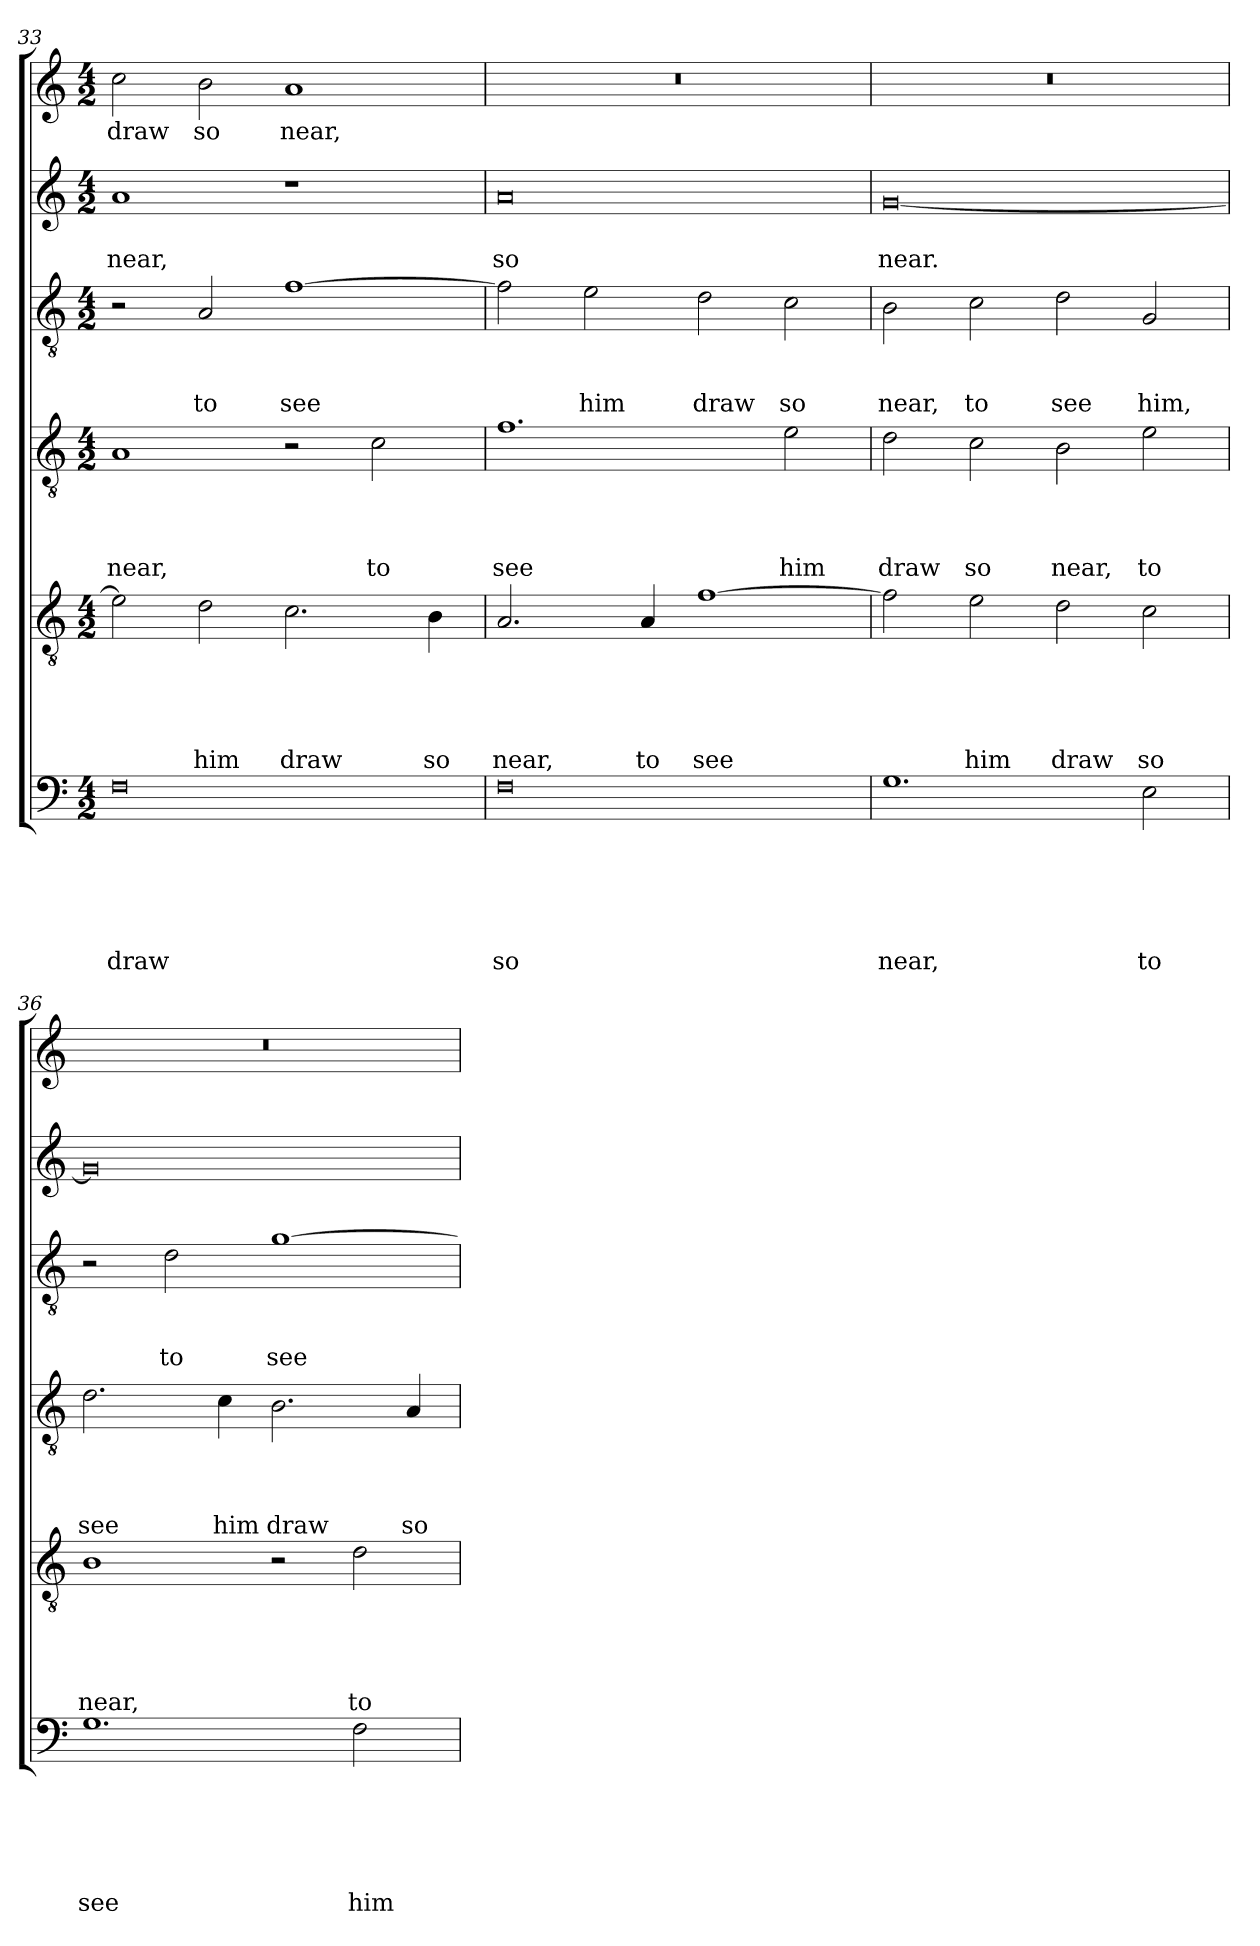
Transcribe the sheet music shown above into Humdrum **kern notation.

**kern	**text	**text	**text	**text	**text	**text	**kern	**text	**text	**text	**text	**text	**kern	**text	**text	**text	**text	**kern	**text	**text	**text	**kern	**text	**text	**kern	**text
*part6	*part6	*part6	*part6	*part6	*part6	*part6	*part5	*part5	*part5	*part5	*part5	*part5	*part4	*part4	*part4	*part4	*part4	*part3	*part3	*part3	*part3	*part2	*part2	*part2	*part1	*part1
*staff6	*staff6	*staff6	*staff6	*staff6	*staff6	*staff6	*staff5	*staff5	*staff5	*staff5	*staff5	*staff5	*staff4	*staff4	*staff4	*staff4	*staff4	*staff3	*staff3	*staff3	*staff3	*staff2	*staff2	*staff2	*staff1	*staff1
!!LO:LB:g=z
*clefF4	*	*	*	*	*	*	*clefGv2	*	*	*	*	*	*clefGv2	*	*	*	*	*clefGv2	*	*	*	*clefG2	*	*	*clefG2	*
*k[]	*	*	*	*	*	*	*k[]	*	*	*	*	*	*k[]	*	*	*	*	*k[]	*	*	*	*k[]	*	*	*k[]	*
*C:	*	*	*	*	*	*	*C:	*	*	*	*	*	*C:	*	*	*	*	*C:	*	*	*	*C:	*	*	*C:	*
*M4/2	*	*	*	*	*	*	*M4/2	*	*	*	*	*	*M4/2	*	*	*	*	*M4/2	*	*	*	*M4/2	*	*	*M4/2	*
=33	=33	=33	=33	=33	=33	=33	=33	=33	=33	=33	=33	=33	=33	=33	=33	=33	=33	=33	=33	=33	=33	=33	=33	=33	=33	=33
!	!	!	!	!	!	!LO:LY:b	!	!	!	!	!	!	!	!	!	!	!LO:LY:b	!	!	!	!	!	!	!LO:LY:b	!	!LO:LY:b
0F	.	.	.	.	.	draw	2e\]	.	.	.	.	.	1A	.	.	.	near,	2r	.	.	.	1a	.	near,	2cc\	draw
!	!	!	!	!	!	!	!	!	!	!	!	!LO:LY:b	!	!	!	!	!	!	!	!	!LO:LY:b	!	!	!	!	!LO:LY:b
.	.	.	.	.	.	.	2d\	.	.	.	.	him	.	.	.	.	.	2A/	.	.	to	.	.	.	2b\	so
!	!	!	!	!	!	!	!	!	!	!	!	!LO:LY:b	!	!	!	!	!	!	!	!	!LO:LY:b	!	!	!	!	!LO:LY:b
.	.	.	.	.	.	.	2.c\	.	.	.	.	draw	2r	.	.	.	.	[1f	.	.	see	1r	.	.	1a	near,
!	!	!	!	!	!	!	!	!	!	!	!	!	!	!	!	!	!LO:LY:b	!	!	!	!	!	!	!	!	!
.	.	.	.	.	.	.	.	.	.	.	.	.	2c\	.	.	.	to	.	.	.	.	.	.	.	.	.
!	!	!	!	!	!	!	!	!	!	!	!	!LO:LY:b	!	!	!	!	!	!	!	!	!	!	!	!	!	!
.	.	.	.	.	.	.	4B\	.	.	.	.	so	.	.	.	.	.	.	.	.	.	.	.	.	.	.
=34	=34	=34	=34	=34	=34	=34	=34	=34	=34	=34	=34	=34	=34	=34	=34	=34	=34	=34	=34	=34	=34	=34	=34	=34	=34	=34
!	!	!	!	!	!	!LO:LY:b	!	!	!	!	!	!LO:LY:b	!	!	!	!	!LO:LY:b	!	!	!	!	!	!	!LO:LY:b	!	!
0F	.	.	.	.	.	so	2.A/	.	.	.	.	near,	1.f	.	.	.	see	2f\]	.	.	.	0a	.	so	0r	.
!	!	!	!	!	!	!	!	!	!	!	!	!	!	!	!	!	!	!	!	!	!LO:LY:b	!	!	!	!	!
.	.	.	.	.	.	.	.	.	.	.	.	.	.	.	.	.	.	2e\	.	.	him	.	.	.	.	.
!	!	!	!	!	!	!	!	!	!	!	!	!LO:LY:b	!	!	!	!	!	!	!	!	!	!	!	!	!	!
.	.	.	.	.	.	.	4A/	.	.	.	.	to	.	.	.	.	.	.	.	.	.	.	.	.	.	.
!	!	!	!	!	!	!	!	!	!	!	!	!LO:LY:b	!	!	!	!	!	!	!	!	!LO:LY:b	!	!	!	!	!
.	.	.	.	.	.	.	[1f	.	.	.	.	see	.	.	.	.	.	2d\	.	.	draw	.	.	.	.	.
!	!	!	!	!	!	!	!	!	!	!	!	!	!	!	!	!	!LO:LY:b	!	!	!	!LO:LY:b	!	!	!	!	!
.	.	.	.	.	.	.	.	.	.	.	.	.	2e\	.	.	.	him	2c\	.	.	so	.	.	.	.	.
=35	=35	=35	=35	=35	=35	=35	=35	=35	=35	=35	=35	=35	=35	=35	=35	=35	=35	=35	=35	=35	=35	=35	=35	=35	=35	=35
!	!	!	!	!	!	!LO:LY:b	!	!	!	!	!	!	!	!	!	!	!LO:LY:b	!	!	!	!LO:LY:b	!	!	!LO:LY:b	!	!
1.G	.	.	.	.	.	near,	2f\]	.	.	.	.	.	2d\	.	.	.	draw	2B\	.	.	near,	[0g	.	near.	0r	.
!	!	!	!	!	!	!	!	!	!	!	!	!LO:LY:b	!	!	!	!	!LO:LY:b	!	!	!	!LO:LY:b	!	!	!	!	!
.	.	.	.	.	.	.	2e\	.	.	.	.	him	2c\	.	.	.	so	2c\	.	.	to	.	.	.	.	.
!	!	!	!	!	!	!	!	!	!	!	!	!LO:LY:b	!	!	!	!	!LO:LY:b	!	!	!	!LO:LY:b	!	!	!	!	!
.	.	.	.	.	.	.	2d\	.	.	.	.	draw	2B\	.	.	.	near,	2d\	.	.	see	.	.	.	.	.
!	!	!	!	!	!	!LO:LY:b	!	!	!	!	!	!LO:LY:b	!	!	!	!	!LO:LY:b	!	!	!	!LO:LY:b	!	!	!	!	!
2E\	.	.	.	.	.	to	2c\	.	.	.	.	so	2e\	.	.	.	to	2G/	.	.	him,	.	.	.	.	.
=36	=36	=36	=36	=36	=36	=36	=36	=36	=36	=36	=36	=36	=36	=36	=36	=36	=36	=36	=36	=36	=36	=36	=36	=36	=36	=36
!	!	!	!	!	!	!LO:LY:b	!	!	!	!	!	!LO:LY:b	!	!	!	!	!LO:LY:b	!	!	!	!	!	!	!	!	!
1.G	.	.	.	.	.	see	1B	.	.	.	.	near,	2.d\	.	.	.	see	2r	.	.	.	0g]	.	.	0r	.
!	!	!	!	!	!	!	!	!	!	!	!	!	!	!	!	!	!	!	!	!	!LO:LY:b	!	!	!	!	!
.	.	.	.	.	.	.	.	.	.	.	.	.	.	.	.	.	.	2d\	.	.	to	.	.	.	.	.
!	!	!	!	!	!	!	!	!	!	!	!	!	!	!	!	!	!LO:LY:b	!	!	!	!	!	!	!	!	!
.	.	.	.	.	.	.	.	.	.	.	.	.	4c\	.	.	.	him	.	.	.	.	.	.	.	.	.
!	!	!	!	!	!	!	!	!	!	!	!	!	!	!	!	!	!LO:LY:b	!	!	!	!LO:LY:b	!	!	!	!	!
.	.	.	.	.	.	.	2r	.	.	.	.	.	2.B\	.	.	.	draw	[1g	.	.	see	.	.	.	.	.
!	!	!	!	!	!	!LO:LY:b	!	!	!	!	!	!LO:LY:b	!	!	!	!	!	!	!	!	!	!	!	!	!	!
2F\	.	.	.	.	.	him	2d\	.	.	.	.	to	.	.	.	.	.	.	.	.	.	.	.	.	.	.
!	!	!	!	!	!	!	!	!	!	!	!	!	!	!	!	!	!LO:LY:b	!	!	!	!	!	!	!	!	!
.	.	.	.	.	.	.	.	.	.	.	.	.	4A/	.	.	.	so	.	.	.	.	.	.	.	.	.
=	=	=	=	=	=	=	=	=	=	=	=	=	=	=	=	=	=	=	=	=	=	=	=	=	=	=
*-	*-	*-	*-	*-	*-	*-	*-	*-	*-	*-	*-	*-	*-	*-	*-	*-	*-	*-	*-	*-	*-	*-	*-	*-	*-	*-
